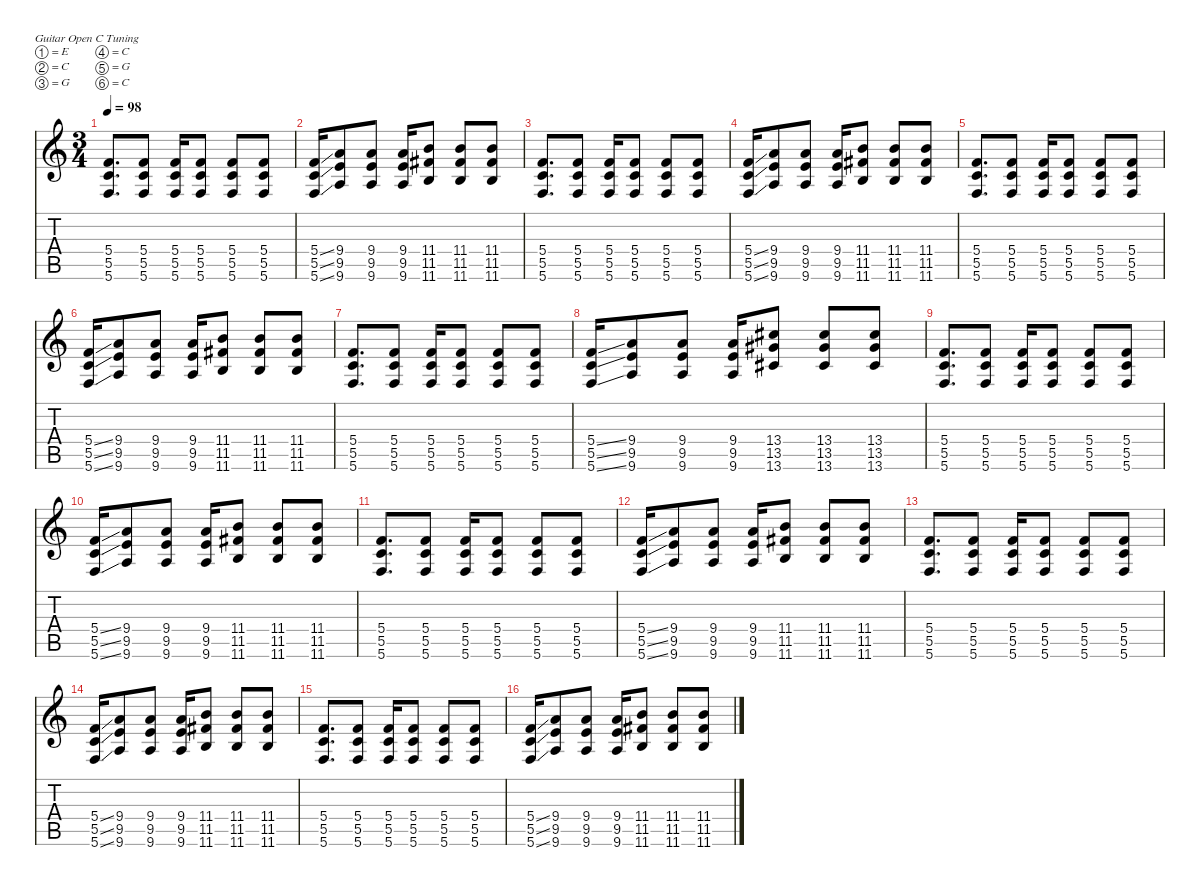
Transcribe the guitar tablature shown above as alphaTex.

\defaultSystemsLayout 4
\hideDynamics
\bracketExtendMode nobrackets
\singleTrackTrackNamePolicy hidden
\multiTrackTrackNamePolicy hidden
\firstSystemTrackNameMode fullname
\firstSystemTrackNameOrientation horizontal
\otherSystemsTrackNameOrientation horizontal
\track ("Guitar I (primary guitar)" "dist.guit.") {instrument distortionguitar}
\staff {score tabs}
\tuning (E4 C4 G3 C3 G2 C2)
\ts (3 4)
\tempo 98
\clef g2
\ks c
(5.4 5.5 5.6).8{d dy f beam Up} (5.4 5.5 5.6).8{beam Up} (5.4 5.5 5.6).16{beam Up} (5.4 5.5 5.6).8{beam Up} (5.4 5.5 5.6).8{beam Up} (5.4 5.5 5.6).8{beam Up} |
(5.4{ss} 5.5{ss} 5.6{ss}).16{beam Up} (9.4 9.5 9.6).8{beam Up} (9.4 9.5 9.6).8{beam Up} (9.4 9.5 9.6).16{beam Up} (11.4 11.5{acc #} 11.6).8{beam Up} (11.4 11.5{acc #} 11.6).8{beam Up} (11.4 11.5{acc #} 11.6).8{beam Up} |
(5.4 5.5 5.6).8{d beam Up} (5.4 5.5 5.6).8{beam Up} (5.4 5.5 5.6).16{beam Up} (5.4 5.5 5.6).8{beam Up} (5.4 5.5 5.6).8{beam Up} (5.4 5.5 5.6).8{beam Up} |
(5.4{ss} 5.5{ss} 5.6{ss}).16{beam Up} (9.4 9.5 9.6).8{beam Up} (9.4 9.5 9.6).8{beam Up} (9.4 9.5 9.6).16{beam Up} (11.4 11.5{acc #} 11.6).8{beam Up} (11.4 11.5{acc #} 11.6).8{beam Up} (11.4 11.5{acc #} 11.6).8{beam Up} |
(5.4 5.5 5.6).8{d beam Up} (5.4 5.5 5.6).8{beam Up} (5.4 5.5 5.6).16{beam Up} (5.4 5.5 5.6).8{beam Up} (5.4 5.5 5.6).8{beam Up} (5.4 5.5 5.6).8{beam Up} |
(5.4{ss} 5.5{ss} 5.6{ss}).16{beam Up} (9.4 9.5 9.6).8{beam Up} (9.4 9.5 9.6).8{beam Up} (9.4 9.5 9.6).16{beam Up} (11.4 11.5{acc #} 11.6).8{beam Up} (11.4 11.5{acc #} 11.6).8{beam Up} (11.4 11.5{acc #} 11.6).8{beam Up} |
(5.4 5.5 5.6).8{d beam Up} (5.4 5.5 5.6).8{beam Up} (5.4 5.5 5.6).16{beam Up} (5.4 5.5 5.6).8{beam Up} (5.4 5.5 5.6).8{beam Up} (5.4 5.5 5.6).8{beam Up} |
(5.4{ss} 5.5{ss} 5.6{ss}).16{beam Up} (9.4 9.5 9.6).8{beam Up} (9.4 9.5 9.6).8{beam Up} (9.4 9.5 9.6).16{beam Up} (13.4{acc #} 13.5{acc #} 13.6{acc #}).8{beam Up} (13.4{acc #} 13.5{acc #} 13.6{acc #}).8{beam Up} (13.4{acc #} 13.5{acc #} 13.6{acc #}).8{beam Up} |
(5.4 5.5 5.6).8{d beam Up} (5.4 5.5 5.6).8{beam Up} (5.4 5.5 5.6).16{beam Up} (5.4 5.5 5.6).8{beam Up} (5.4 5.5 5.6).8{beam Up} (5.4 5.5 5.6).8{beam Up} |
(5.4{ss} 5.5{ss} 5.6{ss}).16{beam Up} (9.4 9.5 9.6).8{beam Up} (9.4 9.5 9.6).8{beam Up} (9.4 9.5 9.6).16{beam Up} (11.4 11.5{acc #} 11.6).8{beam Up} (11.4 11.5{acc #} 11.6).8{beam Up} (11.4 11.5{acc #} 11.6).8{beam Up} |
(5.4 5.5 5.6).8{d beam Up} (5.4 5.5 5.6).8{beam Up} (5.4 5.5 5.6).16{beam Up} (5.4 5.5 5.6).8{beam Up} (5.4 5.5 5.6).8{beam Up} (5.4 5.5 5.6).8{beam Up} |
(5.4{ss} 5.5{ss} 5.6{ss}).16{beam Up} (9.4 9.5 9.6).8{beam Up} (9.4 9.5 9.6).8{beam Up} (9.4 9.5 9.6).16{beam Up} (11.4 11.5{acc #} 11.6).8{beam Up} (11.4 11.5{acc #} 11.6).8{beam Up} (11.4 11.5{acc #} 11.6).8{beam Up} |
(5.4 5.5 5.6).8{d beam Up} (5.4 5.5 5.6).8{beam Up} (5.4 5.5 5.6).16{beam Up} (5.4 5.5 5.6).8{beam Up} (5.4 5.5 5.6).8{beam Up} (5.4 5.5 5.6).8{beam Up} |
(5.4{ss} 5.5{ss} 5.6{ss}).16{beam Up} (9.4 9.5 9.6).8{beam Up} (9.4 9.5 9.6).8{beam Up} (9.4 9.5 9.6).16{beam Up} (11.4 11.5{acc #} 11.6).8{beam Up} (11.4 11.5{acc #} 11.6).8{beam Up} (11.4 11.5{acc #} 11.6).8{beam Up} |
(5.4 5.5 5.6).8{d beam Up} (5.4 5.5 5.6).8{beam Up} (5.4 5.5 5.6).16{beam Up} (5.4 5.5 5.6).8{beam Up} (5.4 5.5 5.6).8{beam Up} (5.4 5.5 5.6).8{beam Up} |
(5.4{ss} 5.5{ss} 5.6{ss}).16{beam Up} (9.4 9.5 9.6).8{beam Up} (9.4 9.5 9.6).8{beam Up} (9.4 9.5 9.6).16{beam Up} (11.4 11.5{acc #} 11.6).8{beam Up} (11.4 11.5{acc #} 11.6).8{beam Up} (11.4 11.5{acc #} 11.6).8{beam Up}
